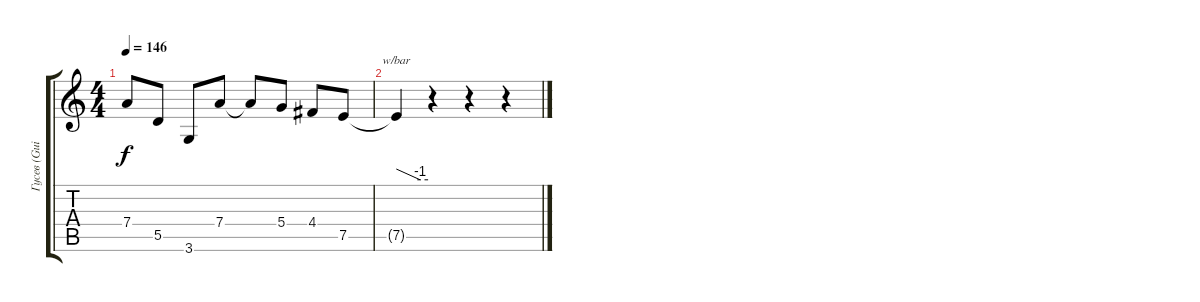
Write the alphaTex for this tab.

\track ("Гусев (Guitar 2)" "Гусев (Gui") {instrument distortionguitar}
\staff {score tabs}
\tuning (E4 B3 G3 D3 A2 E2) {hide}
\ts (4 4)
\tempo 146
\clef g2
\ks c
7.4{t}.8{dy f} 5.5.8 3.6.8 7.4.8 7.4{t}.8 5.4.8 4.4.8 7.5.8 |
7.5{t}.4{tbe (custom default 0 0 45 -4 60 -4)} r.4 r.4 r.4
